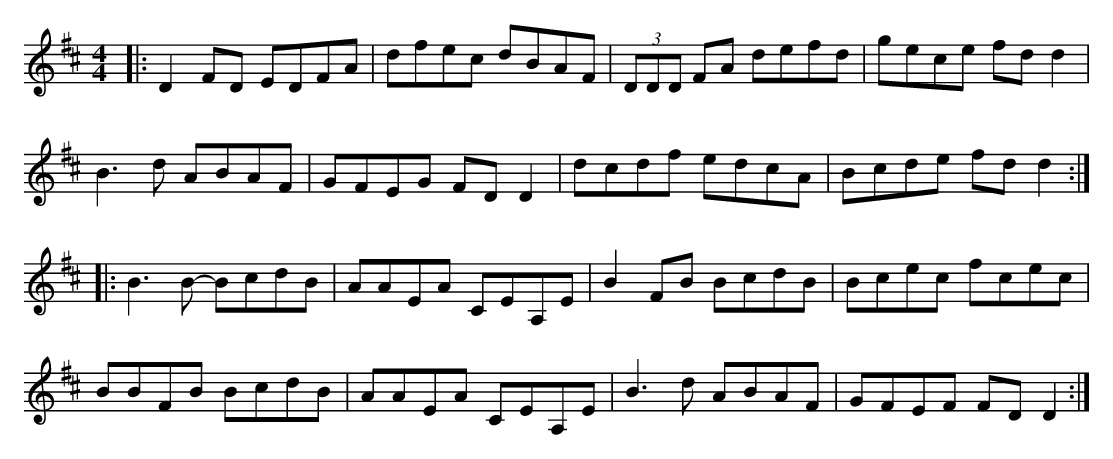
X:1
M:4/4
K:D
|:D2 FD EDFA|dfec dBAF|(3 DDD FA defd|gece fd d2|
B3 d ABAF|GFEG FD D2|dcdf edcA|Bcde fd d2:|
|:B3 B- BcdB|AAEA CEA,E|B2 FB BcdB|Bcec fcec|
BBFB BcdB|AAEA CEA,E|B3 d ABAF|GFEF FD D2:|
